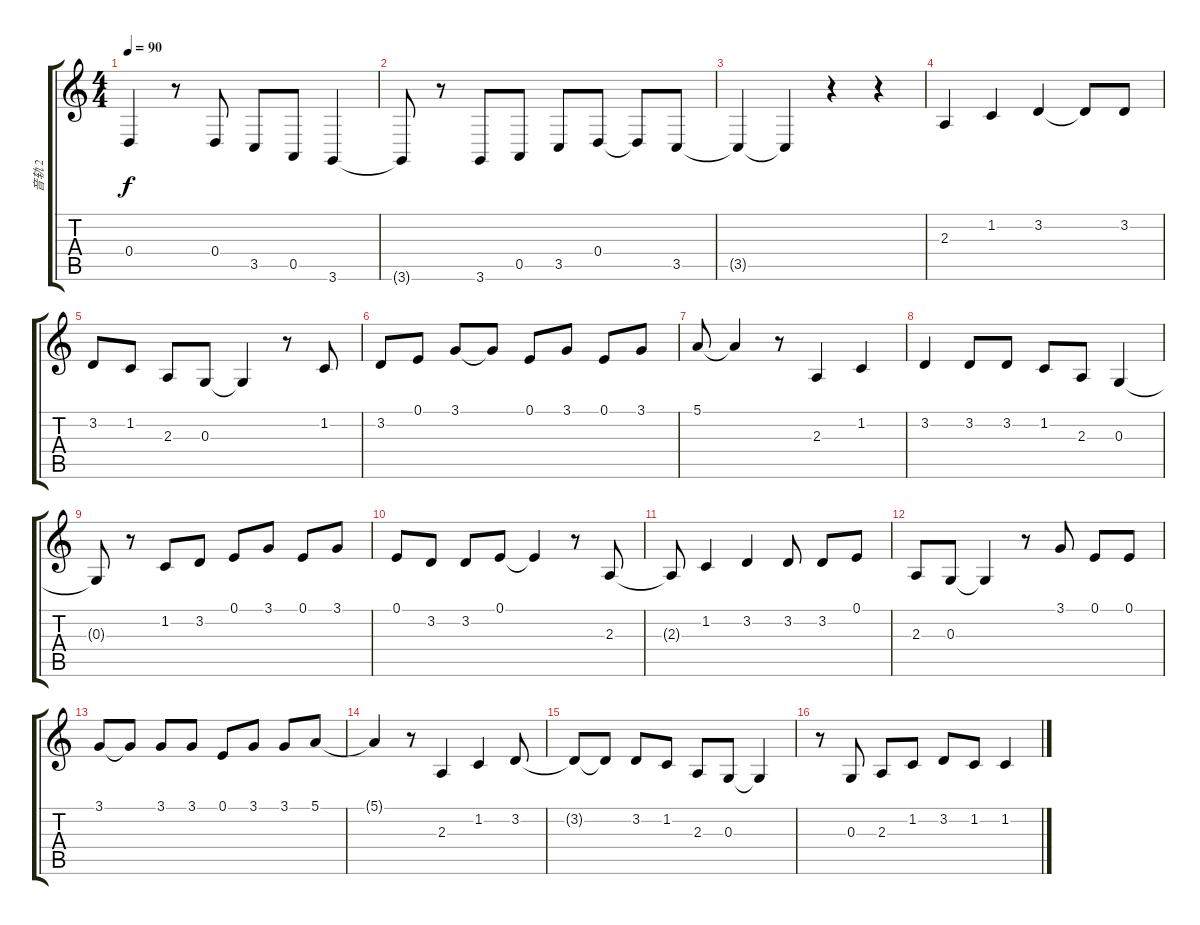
\track ("音轨 2" "音轨 2") {instrument accordion}
\staff {score tabs}
\tuning (E4 B3 G3 D3 A2 E2) {hide}
\ts (4 4)
\tempo 90
\clef g2
\ks c
0.4{t}.4{dy f} r.8 0.4.8 3.5.8 0.5.8 3.6.4 |
3.6{t}.8 r.8 3.6.8 0.5.8 3.5.8 0.4.8 0.4{t}.8 3.5.8 |
3.5{t}.4 3.5{t}.4 r.4 r.4 |
2.3.4 1.2.4 3.2.4 3.2{t}.8 3.2.8 |
3.2.8 1.2.8 2.3.8 0.3.8 0.3{t}.4 r.8 1.2.8 |
3.2.8 0.1.8 3.1.8 3.1{t}.8 0.1.8 3.1.8 0.1.8 3.1.8 |
5.1.8 5.1{t}.4 r.8 2.3.4 1.2.4 |
3.2.4 3.2.8 3.2.8 1.2.8 2.3.8 0.3.4 |
0.3{t}.8 r.8 1.2.8 3.2.8 0.1.8 3.1.8 0.1.8 3.1.8 |
0.1.8 3.2.8 3.2.8 0.1.8 0.1{t}.4 r.8 2.3.8 |
2.3{t}.8 1.2.4 3.2.4 3.2.8 3.2.8 0.1.8 |
2.3.8 0.3.8 0.3{t}.4 r.8 3.1.8 0.1.8 0.1.8 |
3.1.8 3.1{t}.8 3.1.8 3.1.8 0.1.8 3.1.8 3.1.8 5.1.8 |
5.1{t}.4 r.8 2.3.4 1.2.4 3.2.8 |
3.2{t}.8 3.2{t}.8 3.2.8 1.2.8 2.3.8 0.3.8 0.3{t}.4 |
r.8 0.3.8 2.3.8 1.2.8 3.2.8 1.2.8 1.2.4
